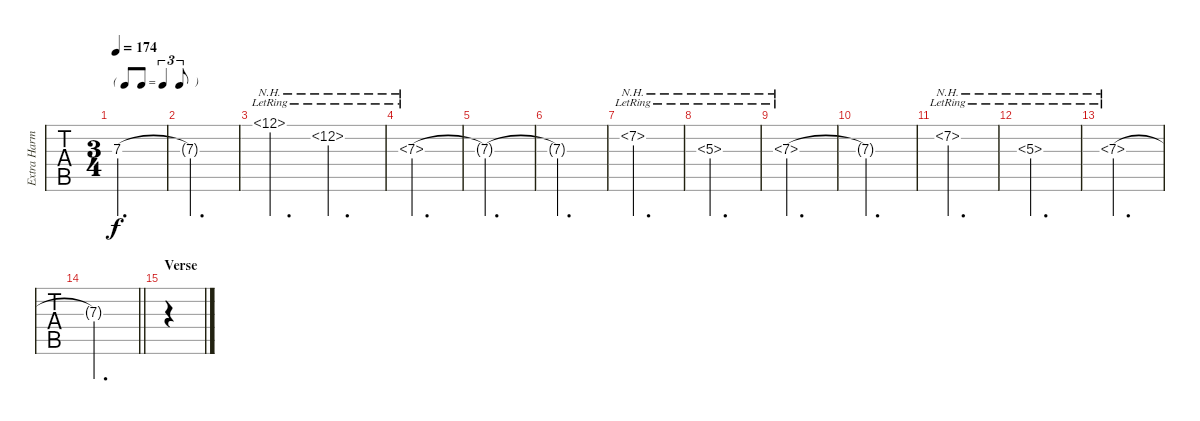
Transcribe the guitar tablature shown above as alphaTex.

\track ("Extra Harmonics" "Extra Harm") {instrument acousticguitarsteel}
\staff {tabs}
\tuning (Eb4 Bb3 Gb3 Db3 Ab2 Eb2) {hide}
\ts (3 4)
\tf triplet8th
\tempo 174
\clef g2
\ks ebminor
7.3{t}.2{d dy f} |
7.3{t}.2{d} |
12.1{nh lr}.4{d} 12.2{nh lr}.4{d} |
7.3{nh lr}.2{d} |
7.3{t}.2{d} |
7.3{t}.2{d} |
7.2{nh lr}.2{d} |
5.3{nh lr}.2{d} |
7.3{nh lr}.2{d} |
7.3{t}.2{d} |
7.2{nh lr}.2{d} |
5.3{nh lr}.2{d} |
7.3{nh lr}.2{d} |
\barLineRight lightlight
7.3{t}.2{d} |
\section ("" "Verse")
